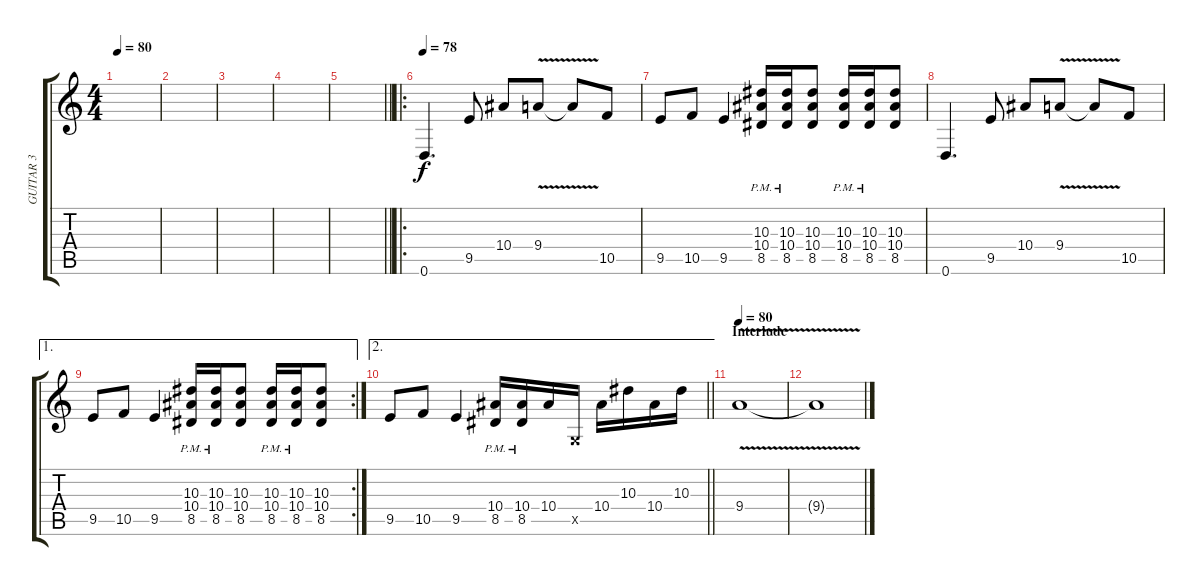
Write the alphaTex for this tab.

\track ("GUITAR 3" "GUITAR 3") {instrument distortionguitar}
\staff {score tabs}
\tuning (D4 A3 F3 C3 G2 D2) {hide}
\ts (4 4)
\tempo 80
\clef g2
\ks c
|
|
|
|
\barLineRight lightlight
|
\ro
\tempo 78
0.6.4{d} 9.5.8 10.4.8 9.4{v}.8 9.4{t}.8 10.5.8 |
9.5.8 10.5.8 9.5.4 (10.3{pm} 10.4{pm} 8.5{pm}).16 (10.3{pm} 10.4{pm} 8.5{pm}).16 (10.3 10.4 8.5).8 (10.3{pm} 10.4{pm} 8.5{pm}).16 (10.3{pm} 10.4{pm} 8.5{pm}).16 (10.3 10.4 8.5).8 |
0.6.4{d} 9.5.8 10.4.8 9.4{v}.8 9.4{t}.8 10.5.8 |
\ae 1
\rc 2
9.5.8 10.5.8 9.5.4 (10.3{pm} 10.4{pm} 8.5{pm}).16 (10.3{pm} 10.4{pm} 8.5{pm}).16 (10.3 10.4 8.5).8 (10.3{pm} 10.4{pm} 8.5{pm}).16 (10.3{pm} 10.4{pm} 8.5{pm}).16 (10.3 10.4 8.5).8 |
\ae 2
\barLineRight lightlight
9.5.8 10.5.8 9.5.4 (10.4{pm} 8.5{pm}).16 (10.4{pm} 8.5{pm}).16 10.4.16 0.5{x}.16 10.4.16 10.3.16 10.4.16 10.3.16 |
\section ("" "Interlude")
\tempo 80
9.4{v}.1 |
9.4{t}.1
